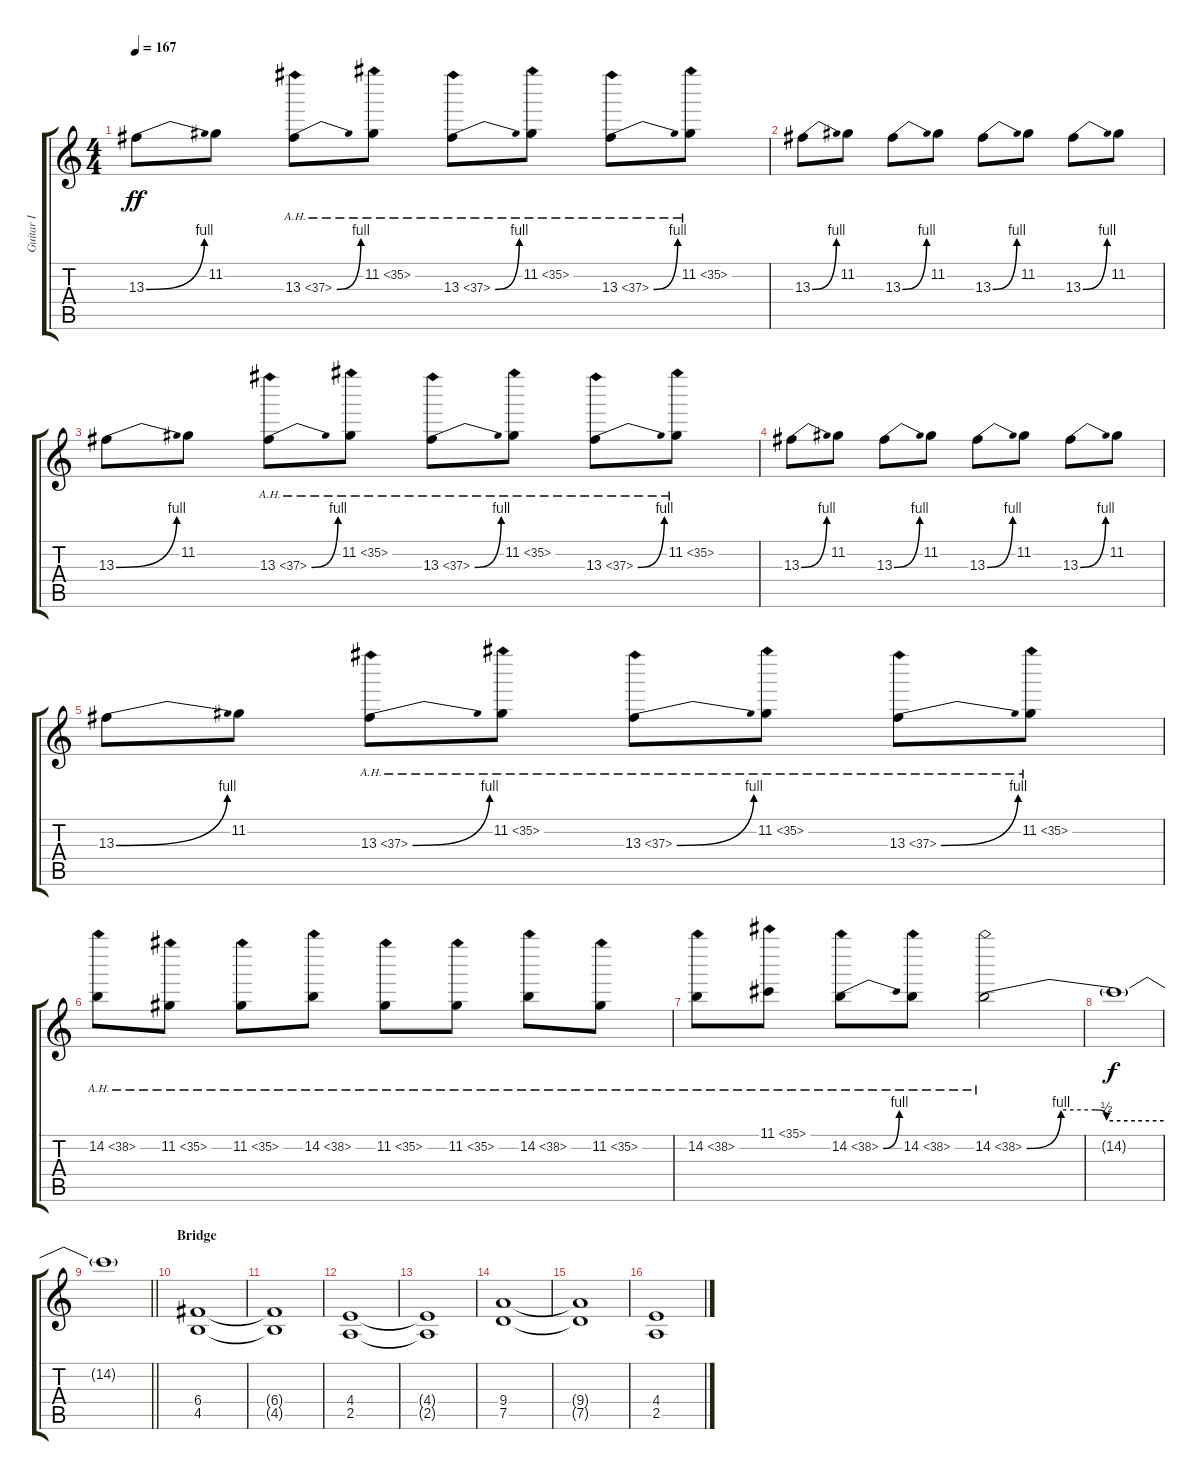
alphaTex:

\track ("Guitar I" "Guitar I") {instrument distortionguitar}
\staff {score tabs}
\tuning (D4 A3 F3 C3 G2 C2) {hide}
\ts (4 4)
\tempo 167
\clef g2
\ks c
13.3{be (bend 0 0 60 4)}.8{dy ff} 11.2.8 13.3{be (bend 0 0 60 4) ah 24}.8 11.2{ah 24}.8 13.3{be (bend 0 0 60 4) ah 24}.8 11.2{ah 24}.8 13.3{be (bend 0 0 60 4) ah 24}.8 11.2{ah 24}.8 |
13.3{be (bend 0 0 60 4)}.8 11.2.8 13.3{be (bend 0 0 60 4)}.8 11.2.8 13.3{be (bend 0 0 60 4)}.8 11.2.8 13.3{be (bend 0 0 60 4)}.8 11.2.8 |
13.3{be (bend 0 0 60 4)}.8 11.2.8 13.3{be (bend 0 0 60 4) ah 24}.8 11.2{ah 24}.8 13.3{be (bend 0 0 60 4) ah 24}.8 11.2{ah 24}.8 13.3{be (bend 0 0 60 4) ah 24}.8 11.2{ah 24}.8 |
13.3{be (bend 0 0 60 4)}.8 11.2.8 13.3{be (bend 0 0 60 4)}.8 11.2.8 13.3{be (bend 0 0 60 4)}.8 11.2.8 13.3{be (bend 0 0 60 4)}.8 11.2.8 |
13.3{be (bend 0 0 60 4)}.8 11.2.8 13.3{be (bend 0 0 60 4) ah 24}.8 11.2{ah 24}.8 13.3{be (bend 0 0 60 4) ah 24}.8 11.2{ah 24}.8 13.3{be (bend 0 0 60 4) ah 24}.8 11.2{ah 24}.8 |
14.2{ah 24}.8 11.2{ah 24}.8 11.2{ah 24}.8 14.2{ah 24}.8 11.2{ah 24}.8 11.2{ah 24}.8 14.2{ah 24}.8 11.2{ah 24}.8 |
14.2{ah 24}.8 11.1{ah 24}.8 14.2{be (bend 0 0 60 4) ah 24}.8 14.2{ah 24}.8 14.2{be (custom 0 0 15 4 30 4 35 2 60 2) ah 24}.2 |
14.2{t}.1{dy f} |
\barLineRight lightlight
14.2{t}.1 |
\section ("" "Bridge")
(6.4 4.5).1 |
(6.4{t} 4.5{t}).1 |
(4.4 2.5).1 |
(4.4{t} 2.5{t}).1 |
(9.4 7.5).1 |
(9.4{t} 7.5{t}).1 |
(4.4 2.5).1
